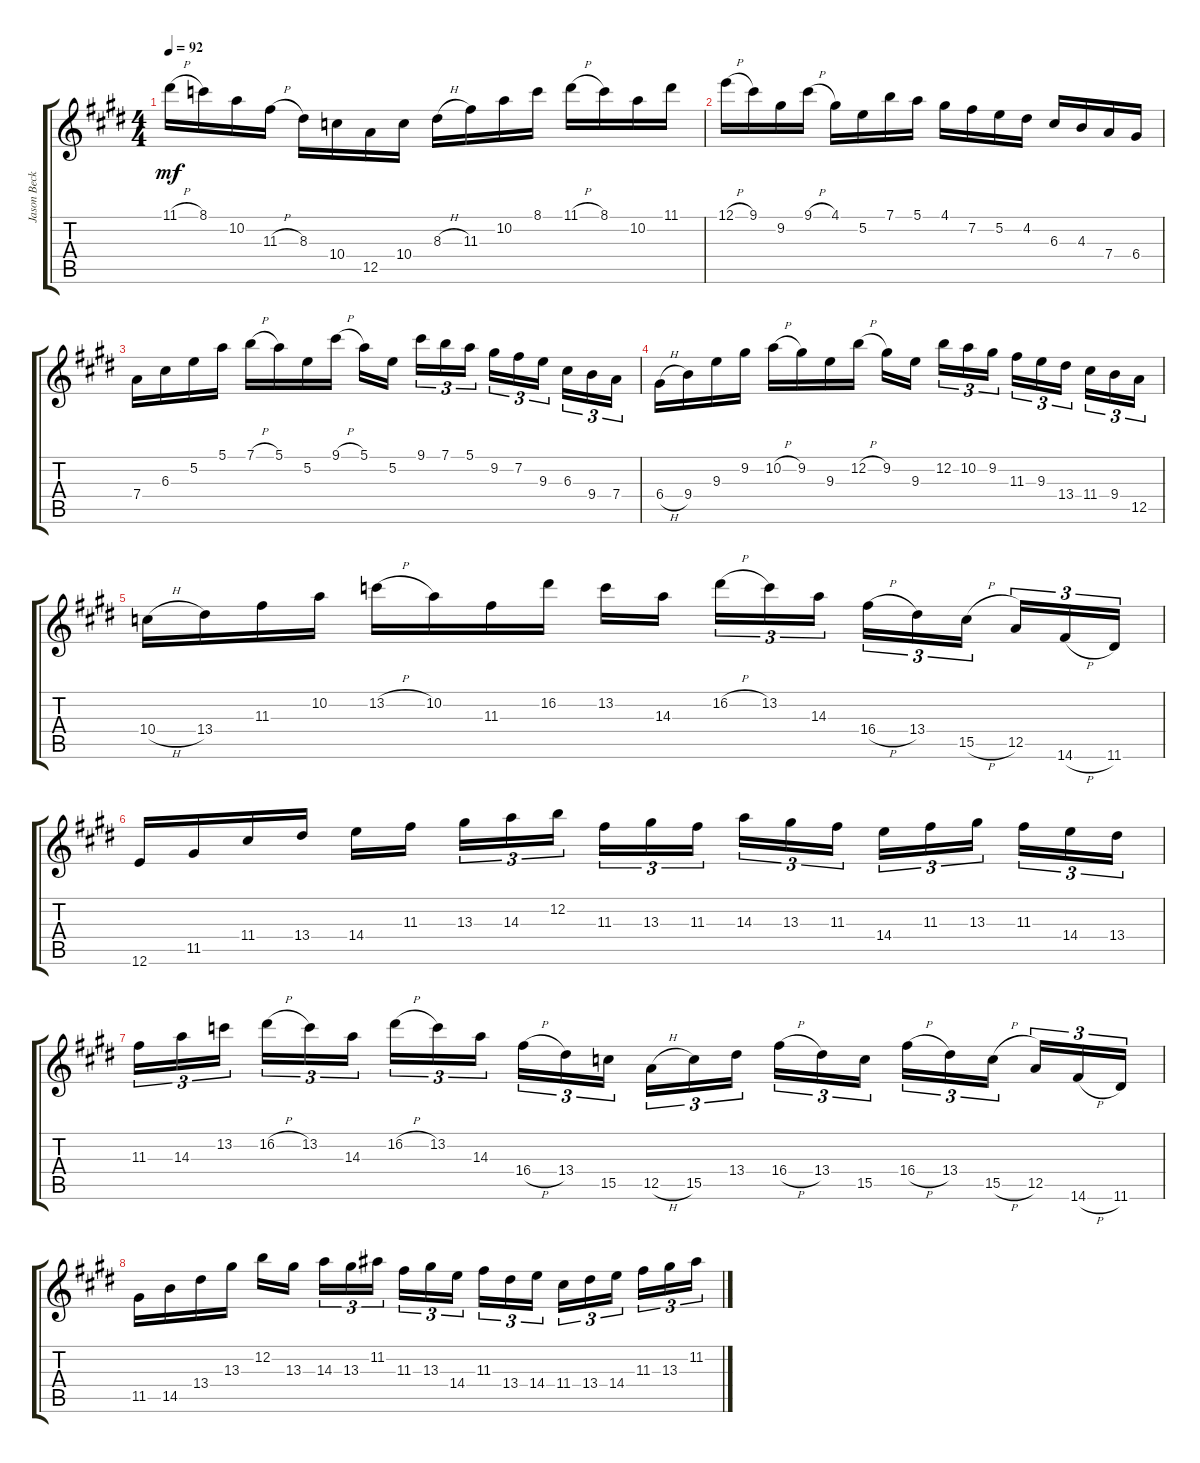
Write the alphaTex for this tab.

\track ("Jason Becker Lead 1" "Jason Beck") {instrument distortionguitar}
\staff {score tabs}
\tuning (E4 B3 G3 D3 A2 E2) {hide}
\ts (4 4)
\tempo 92
\clef g2
\ks e
11.1{h}.16{dy mf} 8.1.16 10.2.16 11.3{h}.16 8.3.16 10.4.16 12.5.16 10.4.16 8.3{h}.16 11.3.16 10.2.16 8.1.16 11.1{h}.16 8.1.16 10.2.16 11.1.16 |
12.1{h}.16 9.1.16 9.2.16 9.1{h}.16 4.1.16 5.2.16 7.1.16 5.1.16 4.1.16 7.2.16 5.2.16 4.2.16 6.3.16 4.3.16 7.4.16 6.4.16 |
7.4.16 6.3.16 5.2.16 5.1.16 7.1{h}.16 5.1.16 5.2.16 9.1{h}.16 5.1.16 5.2.16{beam splitsecondary} 9.1.16{tu (3 2)} 7.1.16{tu (3 2)} 5.1.16{tu (3 2)} 9.2.16{tu (3 2)} 7.2.16{tu (3 2)} 9.3.16{tu (3 2) beam splitsecondary} 6.3.16{tu (3 2)} 9.4.16{tu (3 2)} 7.4.16{tu (3 2)} |
6.4{h}.16 9.4.16 9.3.16 9.2.16 10.2{h}.16 9.2.16 9.3.16 12.2{h}.16 9.2.16 9.3.16{beam splitsecondary} 12.2.16{tu (3 2)} 10.2.16{tu (3 2)} 9.2.16{tu (3 2)} 11.3.16{tu (3 2)} 9.3.16{tu (3 2)} 13.4.16{tu (3 2) beam splitsecondary} 11.4.16{tu (3 2)} 9.4.16{tu (3 2)} 12.5.16{tu (3 2)} |
10.4{h}.16 13.4.16 11.3.16 10.2.16 13.2{h}.16 10.2.16 11.3.16 16.2.16 13.2.16 14.3.16{beam splitsecondary} 16.2{h}.16{tu (3 2)} 13.2.16{tu (3 2)} 14.3.16{tu (3 2)} 16.4{h}.16{tu (3 2)} 13.4.16{tu (3 2)} 15.5{h}.16{tu (3 2) beam splitsecondary} 12.5.16{tu (3 2)} 14.6{h}.16{tu (3 2)} 11.6.16{tu (3 2)} |
12.6.16 11.5.16 11.4.16 13.4.16 14.4.16 11.3.16{beam splitsecondary} 13.3.16{tu (3 2)} 14.3.16{tu (3 2)} 12.2.16{tu (3 2)} 11.3.16{tu (3 2)} 13.3.16{tu (3 2)} 11.3.16{tu (3 2) beam splitsecondary} 14.3.16{tu (3 2)} 13.3.16{tu (3 2)} 11.3.16{tu (3 2)} 14.4.16{tu (3 2)} 11.3.16{tu (3 2)} 13.3.16{tu (3 2) beam splitsecondary} 11.3.16{tu (3 2)} 14.4.16{tu (3 2)} 13.4.16{tu (3 2)} |
11.3.16{tu (3 2)} 14.3.16{tu (3 2)} 13.2.16{tu (3 2) beam splitsecondary} 16.2{h}.16{tu (3 2)} 13.2.16{tu (3 2)} 14.3.16{tu (3 2)} 16.2{h}.16{tu (3 2)} 13.2.16{tu (3 2)} 14.3.16{tu (3 2) beam splitsecondary} 16.4{h}.16{tu (3 2)} 13.4.16{tu (3 2)} 15.5.16{tu (3 2)} 12.5{h}.16{tu (3 2)} 15.5.16{tu (3 2)} 13.4.16{tu (3 2) beam splitsecondary} 16.4{h}.16{tu (3 2)} 13.4.16{tu (3 2)} 15.5.16{tu (3 2)} 16.4{h}.16{tu (3 2)} 13.4.16{tu (3 2)} 15.5{h}.16{tu (3 2) beam splitsecondary} 12.5.16{tu (3 2)} 14.6{h}.16{tu (3 2)} 11.6.16{tu (3 2)} |
11.5.16 14.5.16 13.4.16 13.3.16 12.2.16 13.3.16{beam splitsecondary} 14.3.16{tu (3 2)} 13.3.16{tu (3 2)} 11.2.16{tu (3 2)} 11.3.16{tu (3 2)} 13.3.16{tu (3 2)} 14.4.16{tu (3 2) beam splitsecondary} 11.3.16{tu (3 2)} 13.4.16{tu (3 2)} 14.4.16{tu (3 2)} 11.4.16{tu (3 2)} 13.4.16{tu (3 2)} 14.4.16{tu (3 2) beam splitsecondary} 11.3.16{tu (3 2)} 13.3.16{tu (3 2)} 11.2.16{tu (3 2)}
